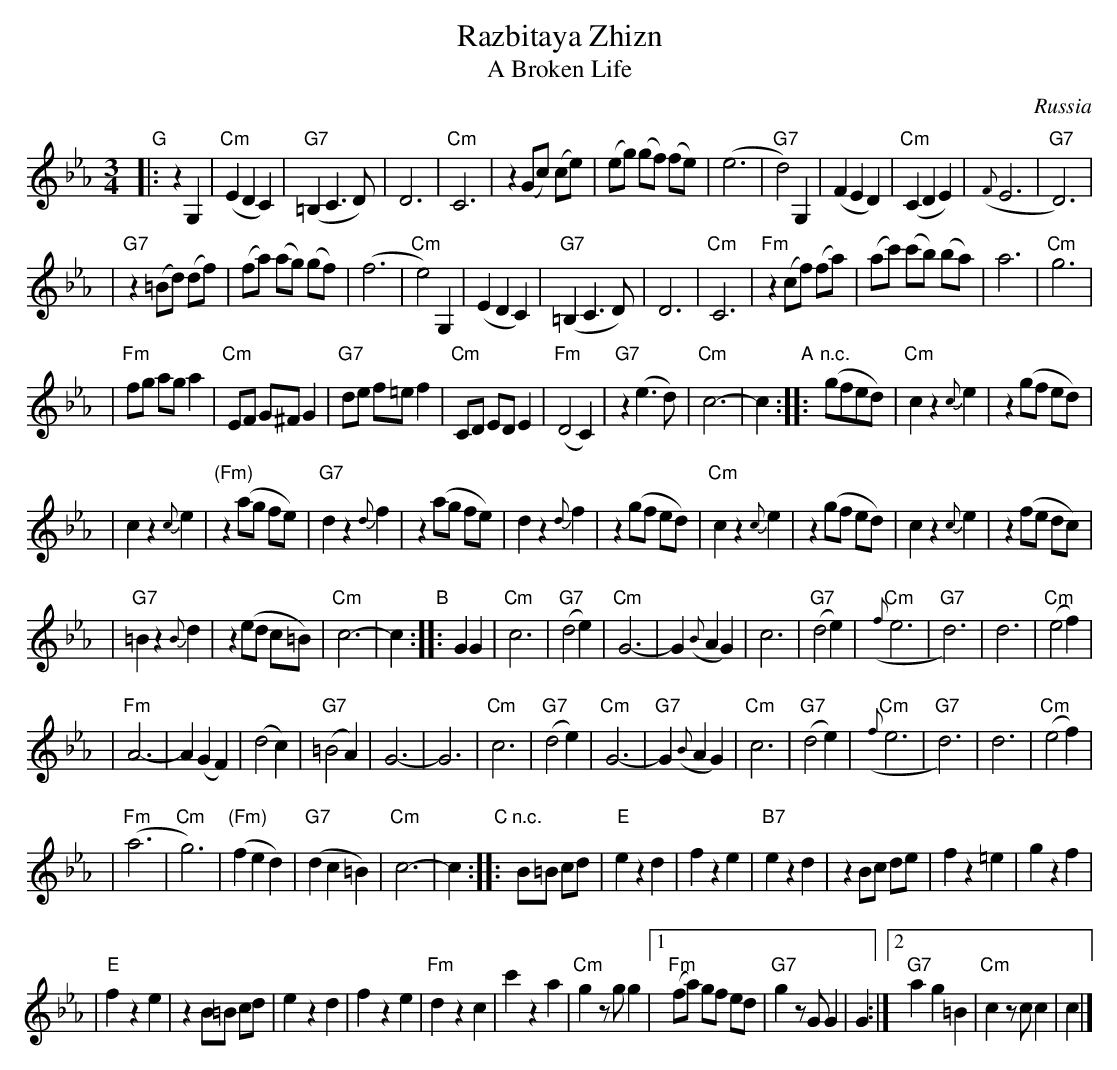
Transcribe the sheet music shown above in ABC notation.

X:1
T: Razbitaya Zhizn
T: A Broken Life
O: Russia
M: 3/4
L: 1/8
K: Cm
"G"\
|: z2 G,2 \
| "Cm"(E2 D2 C2) | "G7"(=B,2 C3 D) | D6 | "Cm"C6 \
| z2 (Gc) (ce) | (eg) (gf) (fe) | (e6 | "G7"d4) G,2 \
| (F2 E2 D2) | "Cm"(C2 D2 E2) | ({F}E6 | "G7"D6) |
| "G7"z2 (=Bd) (df) | (fa) (ag) (gf) | (f6 | "Cm"e4) G,2 \
| (E2 D2 C2) | "G7"(=B,2 C3 D) | D6 | "Cm"C6 \
| "Fm"z2 (cf) (fa) | (ac') (c'b) (ba) | a6 | "Cm"g6 |
| "Fm"fg ag a2 | "Cm"EF G^F G2 | "G7"de f=e f2 | "Cm"CD ED E2 \
| "Fm"(D4 C2) | "G7"z2 (e3 d) | "Cm"c6- |c2 \
"A"\
:: "n.c."(gfed) \
| "Cm"c2 z2 {c}e2 | z2 (gf ed) |
| c2 z2 {c}e2 | "(Fm)"z2 (ag fe) \
| "G7"d2 z2 {d}f2 | z2 (ag fe) \
| d2 z2 {d}f2 | z2 (gf ed) \
| "Cm"c2 z2 {c}e2 | z2 (gf ed) \
| c2 z2 {c}e2 | z2 (fe dc) |
| "G7"=B2 z2 {B}d2 | z2 (ed c=B) \
| "Cm"c6- | c2 \
"B"\
:: G2 G2 \
| "Cm"c6 | "G7"(d4 e2) | "Cm"G6- | G2 ({B}A2 G2) \
| c6 | "G7"(d4 e2) | "Cm"({f}e6 | "G7"d6) \
| d6 | "Cm"(e4 f2) |
| "Fm"A6- | A2 (G2 F2) \
| (d4 c2) | "G7"(=B4 A2) | G6- | G6 \
| "Cm"c6 | "G7"(d4 e2) | "Cm"G6- | "G7"G2 ({B}A2 G2) \
| "Cm"c6 | "G7"(d4 e2) | "Cm"({f}e6 | "G7"d6) \
| d6 | "Cm"(e4 f2) |
| "Fm"(a6 | "Cm"g6) \
| "(Fm)"(f2 e2 d2) | "G7"(d2 c2 =B2) \
| "Cm"c6- | c2 \
"C"\
:: "n.c."B=B cd \
| "E"e2 z2 d2 | f2 z2 e2 \
| "B7"e2 z2 d2 | z2 Bc de \
| f2 z2 =e2 | g2 z2 f2 |
| "E"f2 z2 e2 | z2 B=B cd \
| e2 z2 d2 | f2 z2 e2 \
| "Fm"d2 z2 c2 | c'2 z2 a2 \
| "Cm"g2 zg g2 \
|1 "Fm"(fa) gf ed | "G7"g2 zG G2 | G2 \
:|2 "G7"a2 g2 =B2 | "Cm"c2 zc c2 | c2 |]
